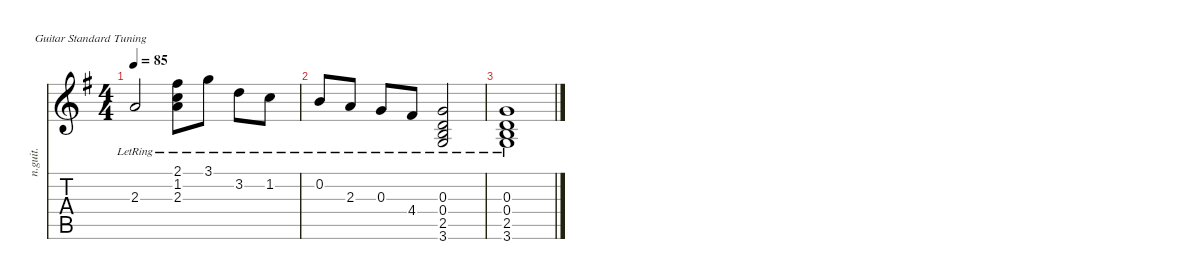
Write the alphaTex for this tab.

\defaultSystemsLayout 4
\hideDynamics
\bracketExtendMode nobrackets
\track ("Nylon Guitar" "n.guit.") {instrument acousticguitarnylon}
\staff {score tabs}
\tuning (E4 B3 G3 D3 A2 E2)
\ts (4 4)
\tempo 85
\clef g2
\ks g
2.3{lr acc forcenatural}.2{dy mf beam Up} (2.1{lr acc #} 1.2{lr acc forcenatural} 2.3{lr acc forcenatural}).8{beam Down} 3.1{lr acc forcenatural}.8{beam Down} 3.2{lr acc forcenatural}.8{beam Down} 1.2{lr acc forcenatural}.8{beam Down} |
0.2{lr acc forcenatural}.8{beam Up} 2.3{lr acc forcenatural}.8{beam Up} 0.3{lr acc forcenatural}.8{beam Up} 4.4{lr acc #}.8{beam Up} (0.3{lr acc forcenatural} 3.6{lr acc forcenatural} 0.4{lr acc forcenatural} 2.5{lr acc forcenatural}).2{beam Up} |
(0.3{lr acc forcenatural} 3.6{lr acc forcenatural} 0.4{lr acc forcenatural} 2.5{lr acc forcenatural}).1{beam Up}
